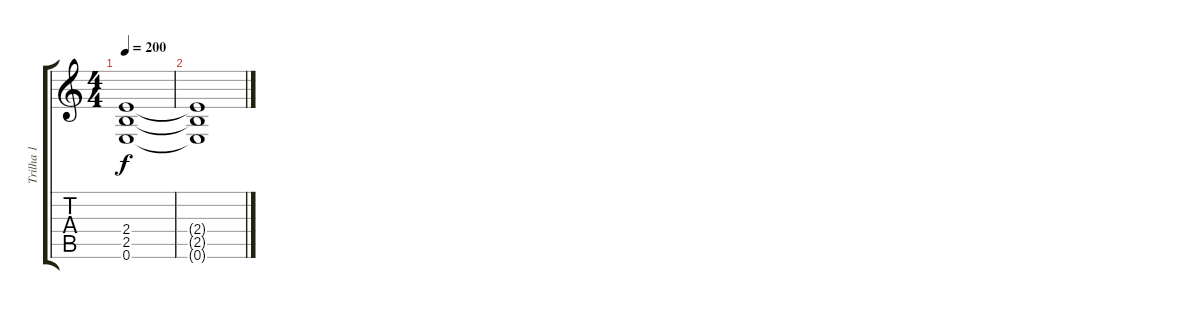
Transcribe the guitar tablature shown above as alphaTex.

\track ("Trilha 1" "Trilha 1") {instrument overdrivenguitar}
\staff {score tabs}
\tuning (E4 B3 G3 D3 A2 E2) {hide}
\ts (4 4)
\tempo 200
\clef g2
\ks c
(2.4 2.5 0.6).1{dy f} |
(2.4{t} 2.5{t} 0.6{t}).1
